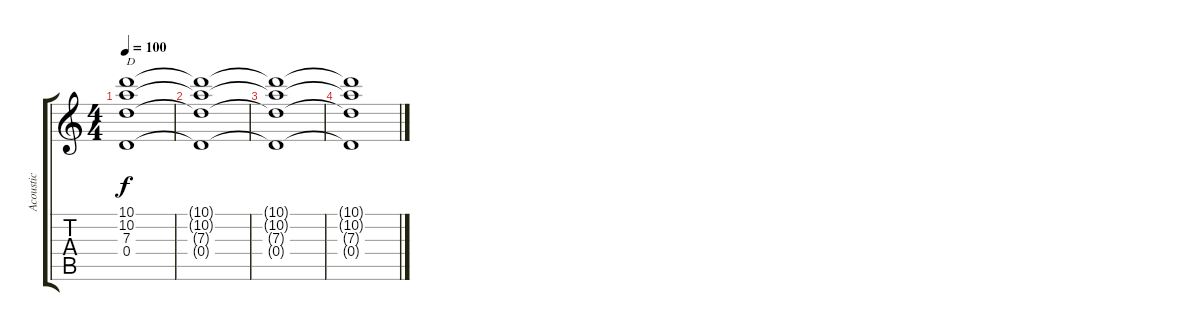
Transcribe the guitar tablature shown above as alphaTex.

\track ("Acoustic" "Acoustic") {instrument acousticguitarsteel}
\staff {score tabs}
\tuning (E4 B3 G3 D3 A2 E2) {hide}
\ts (4 4)
\tempo 100
\clef g2
\ks c
(10.1 10.2 7.3 0.4).1{txt "D" dy f} |
(10.1{t} 10.2{t} 7.3{t} 0.4{t}).1 |
(10.1{t} 10.2{t} 7.3{t} 0.4{t}).1 |
(10.1{t} 10.2{t} 7.3{t} 0.4{t}).1
